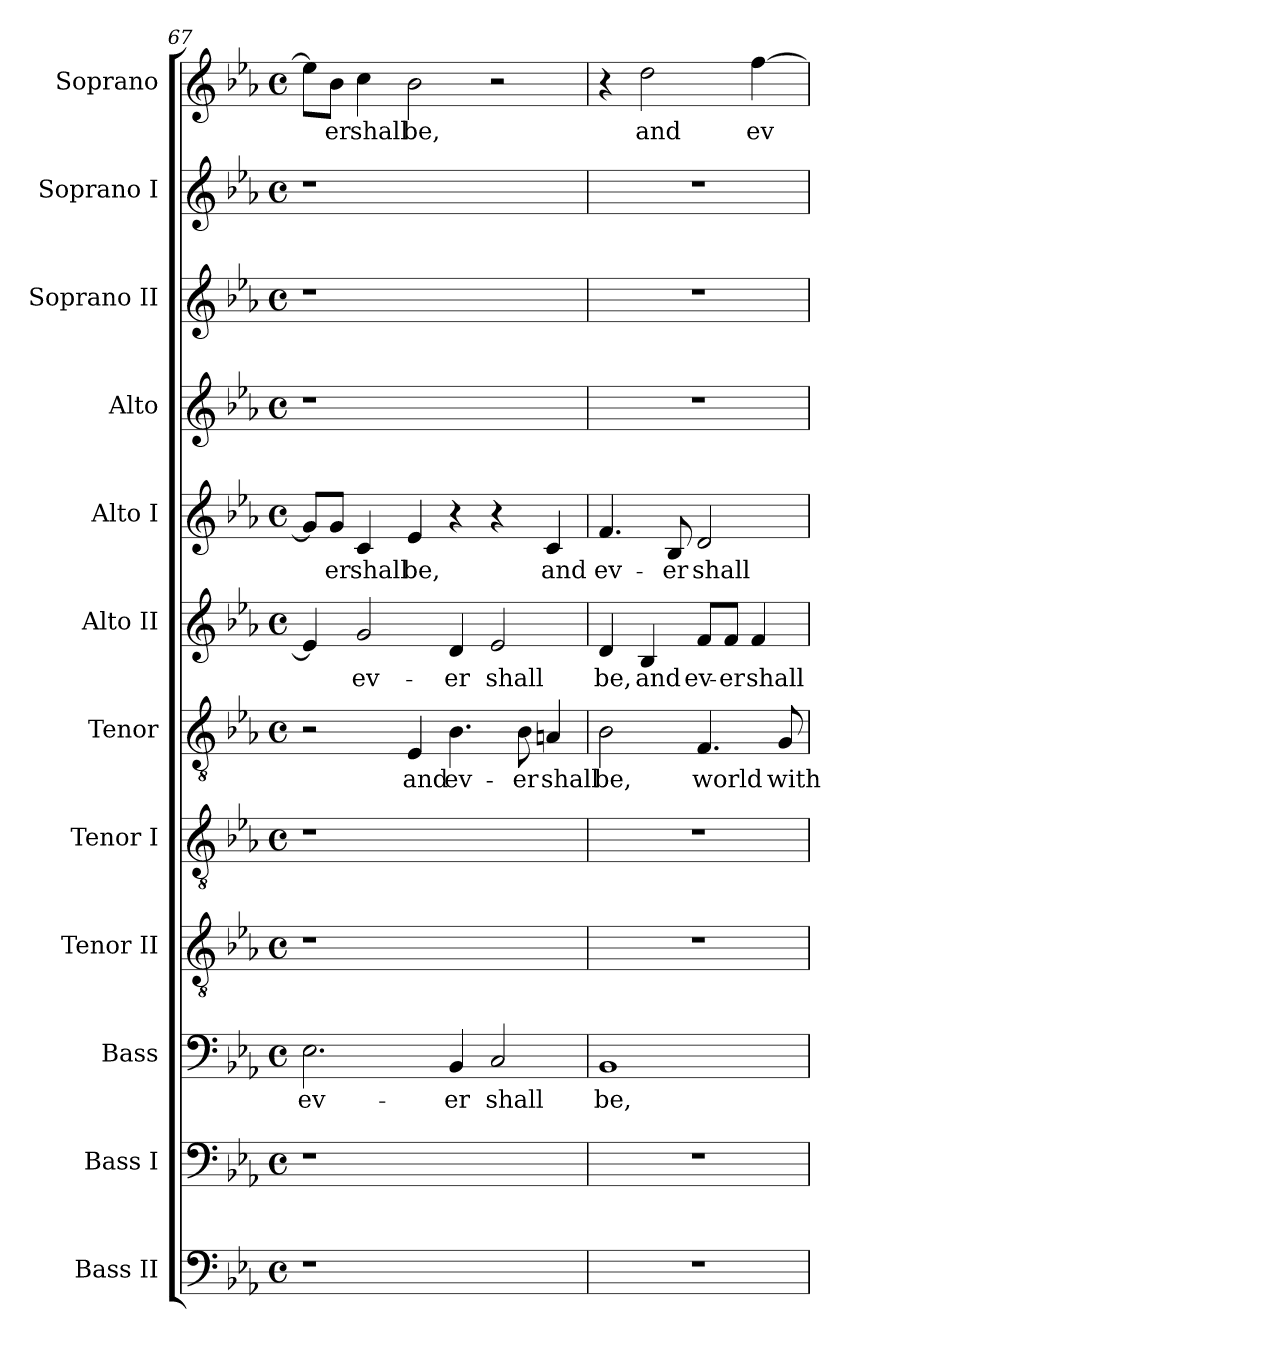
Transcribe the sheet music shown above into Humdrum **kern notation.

**kern	**kern	**kern	**text	**kern	**kern	**kern	**text	**kern	**text	**kern	**text	**kern	**kern	**kern	**kern	**text
*part12	*part11	*part10	*part10	*part9	*part8	*part7	*part7	*part6	*part6	*part5	*part5	*part4	*part3	*part2	*part1	*part1
*staff12	*staff11	*staff10	*staff10	*staff9	*staff8	*staff7	*staff7	*staff6	*staff6	*staff5	*staff5	*staff4	*staff3	*staff2	*staff1	*staff1
*I"Bass II	*I"Bass I	*I"Bass	*	*I"Tenor II	*I"Tenor I	*I"Tenor	*	*I"Alto II	*	*I"Alto I	*	*I"Alto	*I"Soprano II	*I"Soprano I	*I"Soprano	*
*I'BII	*I'BI	*I'B	*	*I'TII	*I'TI	*I'T	*	*I'AII	*	*I'AI	*	*I'A	*I'SII	*I'SI	*I'S	*
*clefF4	*clefF4	*clefF4	*	*clefGv2	*clefGv2	*clefGv2	*	*clefG2	*	*clefG2	*	*clefG2	*clefG2	*clefG2	*clefG2	*
*ITrd7c12	*	*ITrd7c12	*	*ITrd7c12	*ITrd7c12	*ITrd7c12	*	*	*	*	*	*	*	*	*	*
*k[b-e-a-]	*k[b-e-a-]	*k[b-e-a-]	*	*k[b-e-a-]	*k[b-e-a-]	*k[b-e-a-]	*	*k[b-e-a-]	*	*k[b-e-a-]	*	*k[b-e-a-]	*k[b-e-a-]	*k[b-e-a-]	*k[b-e-a-]	*
*E-:	*E-:	*E-:	*	*E-:	*E-:	*E-:	*	*E-:	*	*E-:	*	*E-:	*E-:	*E-:	*E-:	*
*M4/4	*M4/4	*M4/4	*	*M4/4	*M4/4	*M4/4	*	*M4/4	*	*M4/4	*	*M4/4	*M4/4	*M4/4	*M4/4	*
*met(c)	*met(c)	*met(c)	*	*met(c)	*met(c)	*met(c)	*	*met(c)	*	*met(c)	*	*met(c)	*met(c)	*met(c)	*met(c)	*
=67	=67	=67	=67	=67	=67	=67	=67	=67	=67	=67	=67	=67	=67	=67	=67	=67
!LO:N:vis=1	!LO:N:vis=1	!	!	!	!	!	!	!	!	!	!	!	!	!	!	!
!	!	!	!LO:LY:b:color=#000000	!LO:N:vis=1	!LO:N:vis=1	!	!	!	!	!	!	!LO:N:vis=1	!LO:N:vis=1	!LO:N:vis=1	!	!
1r	1r	2.EE-i\	ev-	1r	1r	2r	.	4e-i/]	.	8gi/L]	.	1r	1r	1r	8ee-i\L]	.
!	!	!	!	!	!	!	!	!	!	!	!LO:LY:b:color=#000000	!	!	!	!	!
!	!	!	!	!	!	!	!	!	!	!	!	!	!	!	!	!LO:LY:b:color=#000000
.	.	.	.	.	.	.	.	.	.	8gi/J	-er	.	.	.	8b-i\J	-er
!	!	!	!	!	!	!	!	!	!LO:LY:b:color=#000000	!	!	!	!	!	!	!
!	!	!	!	!	!	!	!	!	!	!	!LO:LY:b:color=#000000	!	!	!	!	!
!	!	!	!	!	!	!	!	!	!	!	!	!	!	!	!	!LO:LY:b:color=#000000
.	.	.	.	.	.	.	.	2gi/	ev-	4ci/	shall	.	.	.	4cci\	shall
!	!	!	!	!	!	!	!LO:LY:b:color=#000000	!	!	!	!	!	!	!	!	!
!	!	!	!	!	!	!	!	!	!	!	!LO:LY:b:color=#000000	!	!	!	!	!
!	!	!	!	!	!	!	!	!	!	!	!	!	!	!	!	!LO:LY:b:color=#000000
.	.	.	.	.	.	4EE-i/	and	.	.	4e-i/	be,	.	.	.	2b-i\	be,
!	!	!	!LO:LY:b:color=#000000	!	!	!	!	!	!	!	!	!	!	!	!	!
!	!	!	!	!	!	!	!LO:LY:b:color=#000000	!	!	!	!	!	!	!	!	!
!	!	!	!	!	!	!	!	!	!LO:LY:b:color=#000000	!	!	!	!	!	!	!
.	.	4BBB-i/	-er	.	.	4.BB-i\	ev-	4di/	-er	4r	.	.	.	.	.	.
!	!	!	!LO:LY:b:color=#000000	!	!	!	!	!	!	!	!	!	!	!	!	!
!	!	!	!	!	!	!	!	!	!LO:LY:b:color=#000000	!	!	!	!	!	!	!
2ryy	2ryy	2CCi/	shall	2ryy	2ryy	.	.	2e-i/	shall	4r	.	2ryy	2ryy	2ryy	2r	.
!	!	!	!	!	!	!	!LO:LY:b:color=#000000	!	!	!	!	!	!	!	!	!
.	.	.	.	.	.	8BB-i\	-er	.	.	.	.	.	.	.	.	.
!	!	!	!	!	!	!	!LO:LY:b:color=#000000	!	!	!	!	!	!	!	!	!
!	!	!	!	!	!	!	!	!	!	!	!LO:LY:b:color=#000000	!	!	!	!	!
.	.	.	.	.	.	4AAni/	shall	.	.	4ci/	and	.	.	.	.	.
!!LO:PB:g=z
=68	=68	=68	=68	=68	=68	=68	=68	=68	=68	=68	=68	=68	=68	=68	=68	=68
!	!	!	!LO:LY:b:color=#000000	!	!	!	!	!	!	!	!	!	!	!	!	!
!	!	!	!	!	!	!	!LO:LY:b:color=#000000	!	!	!	!	!	!	!	!	!
!	!	!	!	!	!	!	!	!	!LO:LY:b:color=#000000	!	!	!	!	!	!	!
!	!	!	!	!	!	!	!	!	!	!	!LO:LY:b:color=#000000	!	!	!	!	!
1r	1r	1BBB-i	be,	1r	1r	2BB-i\	be,	4di/	be,	4.fi/	ev-	1r	1r	1r	4r	.
!	!	!	!	!	!	!	!	!	!LO:LY:b:color=#000000	!	!	!	!	!	!	!
!	!	!	!	!	!	!	!	!	!	!	!	!	!	!	!	!LO:LY:b:color=#000000
.	.	.	.	.	.	.	.	4B-i/	and	.	.	.	.	.	2ddi\	and
!	!	!	!	!	!	!	!	!	!	!	!LO:LY:b:color=#000000	!	!	!	!	!
.	.	.	.	.	.	.	.	.	.	8B-i/	-er	.	.	.	.	.
!	!	!	!	!	!	!	!LO:LY:b:color=#000000	!	!	!	!	!	!	!	!	!
!	!	!	!	!	!	!	!	!	!LO:LY:b:color=#000000	!	!	!	!	!	!	!
!	!	!	!	!	!	!	!	!	!	!	!LO:LY:b:color=#000000	!	!	!	!	!
.	.	.	.	.	.	4.FFi/	world	8fi/L	ev-	2di/	shall	.	.	.	.	.
!	!	!	!	!	!	!	!	!	!LO:LY:b:color=#000000	!	!	!	!	!	!	!
.	.	.	.	.	.	.	.	8fi/J	-er	.	.	.	.	.	.	.
!	!	!	!	!	!	!	!	!	!LO:LY:b:color=#000000	!	!	!	!	!	!	!
!	!	!	!	!	!	!	!	!	!	!	!	!	!	!	!	!LO:LY:b:color=#000000
.	.	.	.	.	.	.	.	4fi/	shall	.	.	.	.	.	[>4ffi\	ev-
!	!	!	!	!	!	!	!LO:LY:b:color=#000000	!	!	!	!	!	!	!	!	!
.	.	.	.	.	.	8GGi/	with-	.	.	.	.	.	.	.	.	.
=	=	=	=	=	=	=	=	=	=	=	=	=	=	=	=	=
*-	*-	*-	*-	*-	*-	*-	*-	*-	*-	*-	*-	*-	*-	*-	*-	*-
